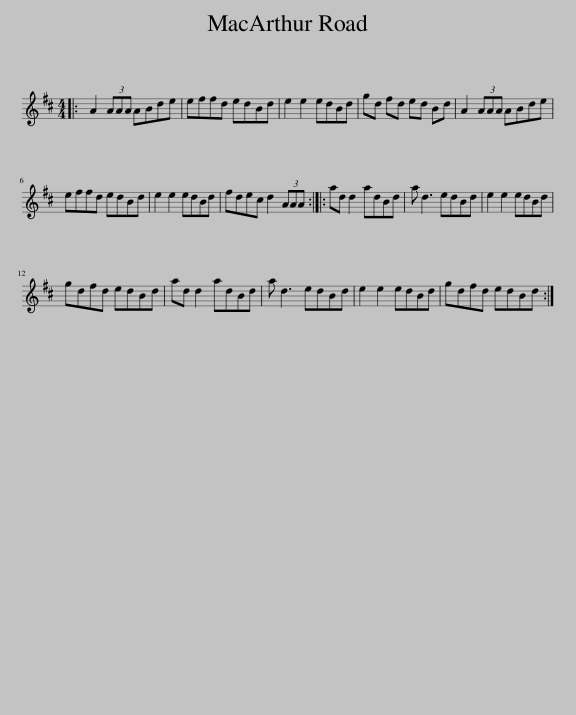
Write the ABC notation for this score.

X:1
L:1/8
M:4/4
I:linebreak $
K:D
V:1 treble
V:1
|: A2 (3AAA ABde | effd edBd | e2 e2 edBd | gd fd ed Bd | A2 (3AAA ABde |$ %5
 effd edBd | e2 e2 edBd | fdec d2 (3AAA :: ad d2 adBd | a d3 edBd | %10
 e2 e2 edBd |$ gdfd edBd | ad d2 adBd | a d3 edBd | e2 e2 edBd | %15
 gdfd edBd :| %16
